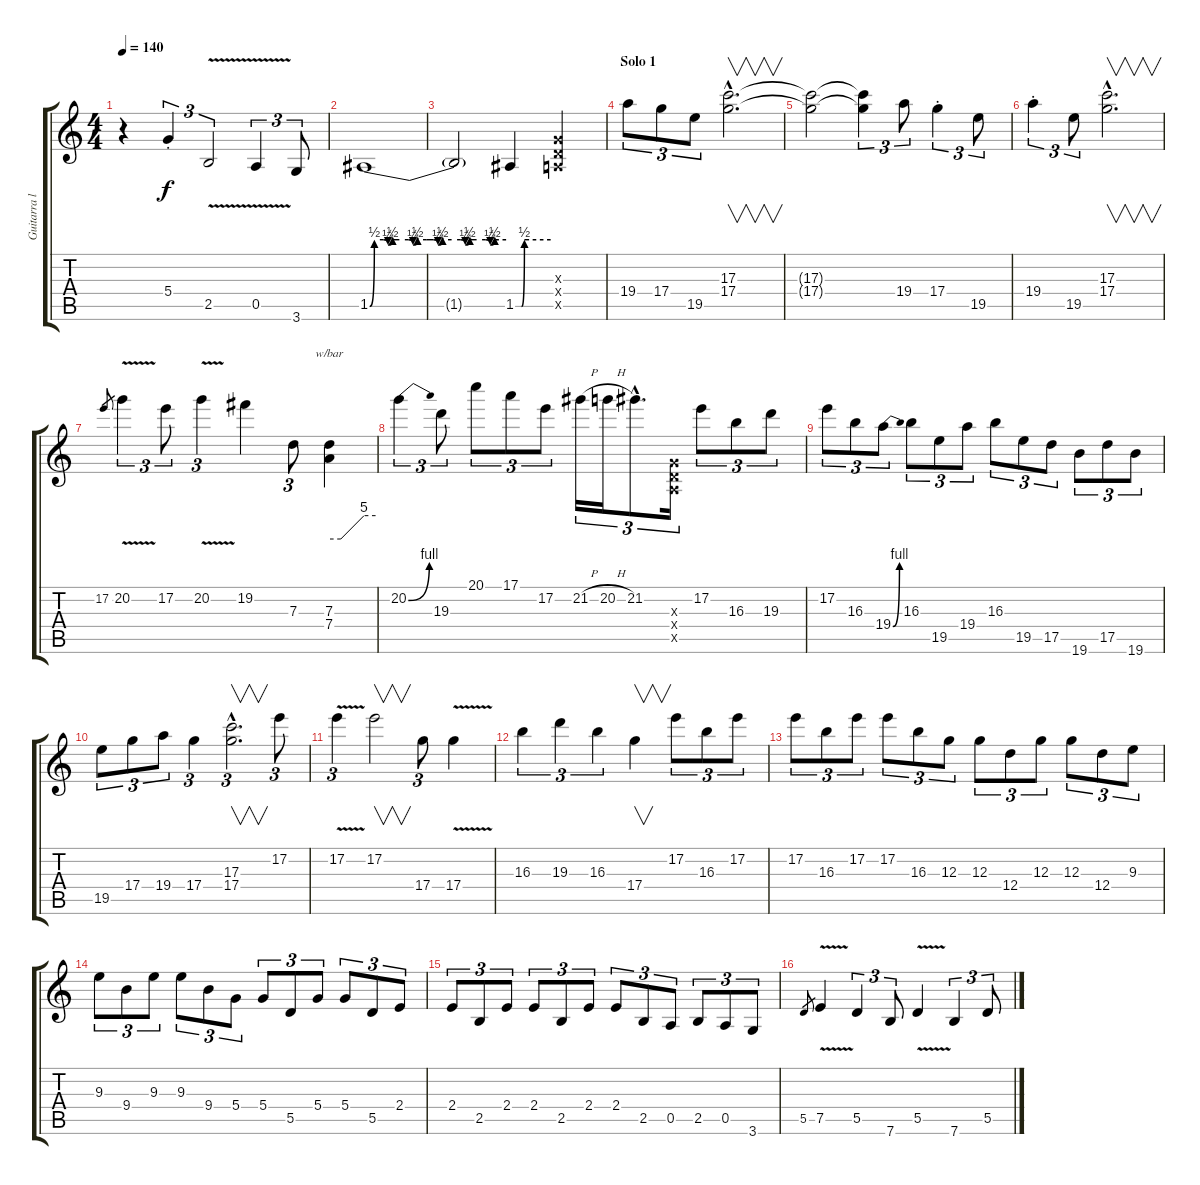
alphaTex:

\track ("Guitarra líder" "Guitarra l") {instrument distortionguitar}
\staff {score tabs}
\tuning (E4 B3 G3 D3 A2 E2) {hide}
\ts (4 4)
\tempo 140
\clef g2
\ks c
r.4{dy f} 5.4{st}.4{tu (3 2)} 2.5{v}.2{tu (3 2)} 0.5{v}.4{tu (3 2)} 3.6.8{tu (3 2)} |
1.5{be (custom 0 0 2 2 6 2 8 1 10 2 13 2 17 2 19 1 21 2 25 2 28 2 30 1 32 2 36 2 40 2 42 1 44 2 47 2 51 2 53 1 55 2 60 2)}.1 |
1.5{t}.2 1.5{be (custom 0 0 10 0 15 2 23 2 60 2)}.4 (0.3{x} 0.4{x} 0.5{x}).4 |
\section ("" "Solo 1")
19.4.8{tu (3 2)} 17.4.8{tu (3 2)} 19.5.8{tu (3 2)} (17.3{hac} 17.4{hac}).2{v d} |
(17.3{t} 17.4{t}).2 (17.3{t} 17.4{t}).4{tu (3 2)} 19.4.8{tu (3 2)} 17.4{st}.4{tu (3 2)} 19.5.8{tu (3 2)} |
19.4{st}.4{tu (3 2)} 19.5.8{tu (3 2)} (17.3{hac} 17.4{hac}).2{v d} |
17.2.8{gr} 20.2{v}.4{tu (3 2)} 17.2.8{tu (3 2)} 20.2{v}.4{tu (3 2)} 19.2.4 7.3.8{tu (3 2)} (7.3 7.4).4{tbe (custom default 0 0 15 0 45 20 60 20)} |
20.2{be (bend 0 0 60 4)}.4{tu (3 2)} 19.3.8{tu (3 2)} 20.1.8{tu (3 2)} 17.1.8{tu (3 2)} 17.2.8{tu (3 2)} 21.2{h}.16{tu (3 2)} 20.2{h}.16{tu (3 2)} 21.2{hac}.8{d tu (3 2)} (0.3{x} 0.4{x} 0.5{x}).16{tu (3 2)} 17.2.8{tu (3 2)} 16.3.8{tu (3 2)} 19.3.8{tu (3 2)} |
17.2.8{tu (3 2)} 16.3.8{tu (3 2)} 19.4{be (bend 0 0 60 4)}.8{tu (3 2)} 16.3.8{tu (3 2)} 19.5.8{tu (3 2)} 19.4.8{tu (3 2)} 16.3.8{tu (3 2)} 19.5.8{tu (3 2)} 17.5.8{tu (3 2)} 19.6.8{tu (3 2)} 17.5.8{tu (3 2)} 19.6.8{tu (3 2)} |
19.5.8{tu (3 2)} 17.4.8{tu (3 2)} 19.4.8{tu (3 2)} 17.4.4{tu (3 2)} (17.3{hac} 17.4{hac}).2{v d tu (3 2)} 17.2.8{tu (3 2)} |
17.2{v}.4{tu (3 2)} 17.2.2{v} 17.4.8{tu (3 2)} 17.4{v}.4 |
16.3.4{tu (3 2)} 19.3.4{tu (3 2)} 16.3.4{tu (3 2)} 17.4.4{v} 17.2.8{tu (3 2)} 16.3.8{tu (3 2)} 17.2.8{tu (3 2)} |
17.2.8{tu (3 2)} 16.3.8{tu (3 2)} 17.2.8{tu (3 2)} 17.2.8{tu (3 2)} 16.3.8{tu (3 2)} 12.3.8{tu (3 2)} 12.3.8{tu (3 2)} 12.4.8{tu (3 2)} 12.3.8{tu (3 2)} 12.3.8{tu (3 2)} 12.4.8{tu (3 2)} 9.3.8{tu (3 2)} |
9.3.8{tu (3 2)} 9.4.8{tu (3 2)} 9.3.8{tu (3 2)} 9.3.8{tu (3 2)} 9.4.8{tu (3 2)} 5.4.8{tu (3 2)} 5.4.8{tu (3 2)} 5.5.8{tu (3 2)} 5.4.8{tu (3 2)} 5.4.8{tu (3 2)} 5.5.8{tu (3 2)} 2.4.8{tu (3 2)} |
2.4.8{tu (3 2)} 2.5.8{tu (3 2)} 2.4.8{tu (3 2)} 2.4.8{tu (3 2)} 2.5.8{tu (3 2)} 2.4.8{tu (3 2)} 2.4.8{tu (3 2)} 2.5.8{tu (3 2)} 0.5.8{tu (3 2)} 2.5.8{tu (3 2) volume 14} 0.5.8{tu (3 2)} 3.6.8{tu (3 2)} |
5.5.8{gr} 7.5{v}.4 5.5.4{tu (3 2)} 7.6.8{tu (3 2)} 5.5{v}.4 7.6.4{tu (3 2)} 5.5.8{tu (3 2)}
